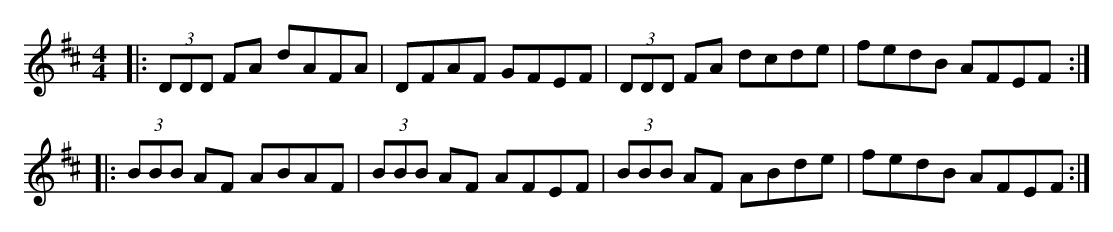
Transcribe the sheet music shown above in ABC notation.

X:1
M:4/4
K:D
|:(3DDD FA dAFA|DFAF GFEF|(3DDD FA dcde|fedB AFEF:|
|:(3BBB AF ABAF|(3BBB AF AFEF|(3BBB AF ABde|fedB AFEF:|
